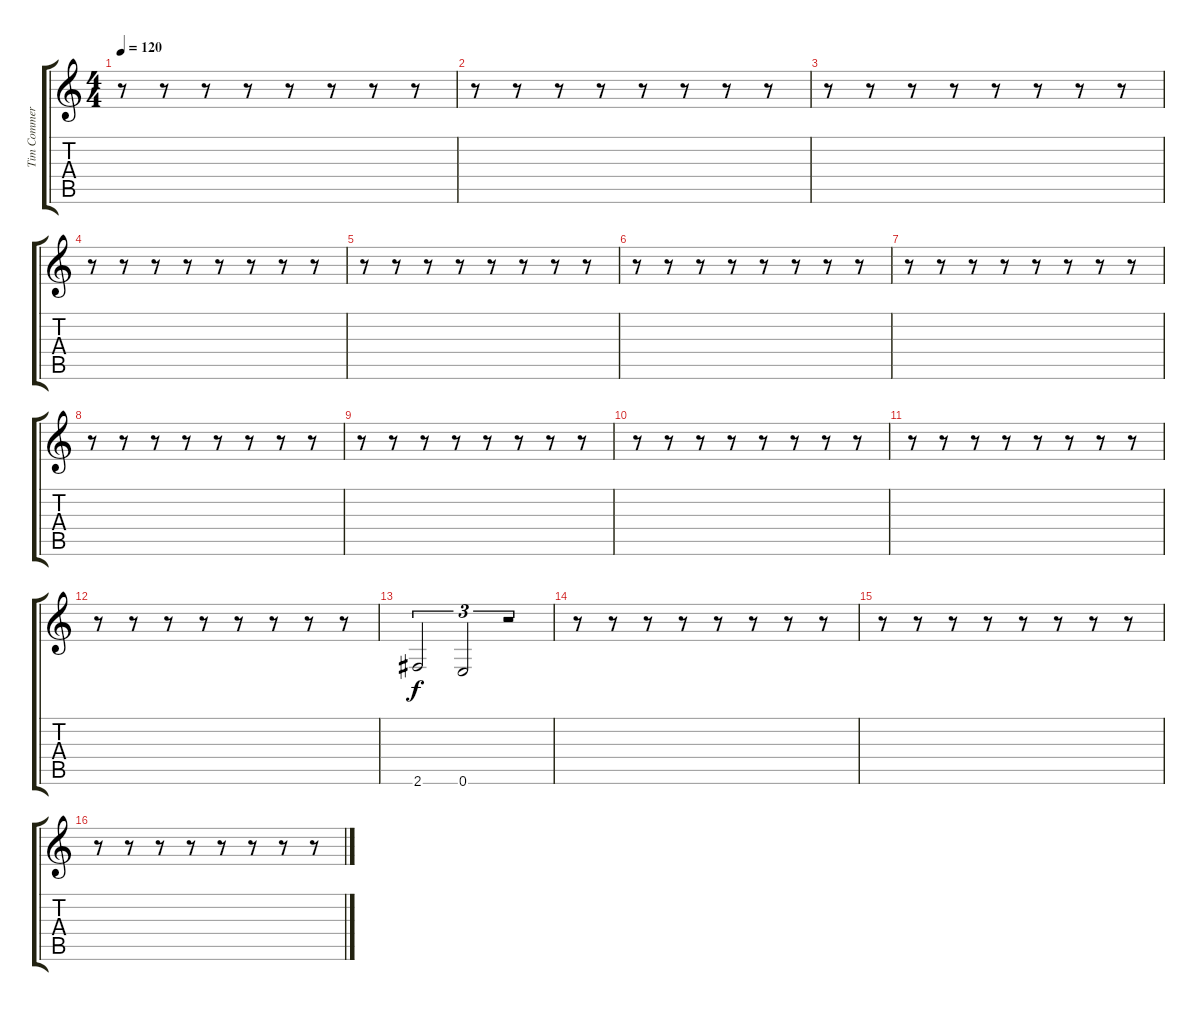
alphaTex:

\track ("Tim Commerford" "Tim Commer") {instrument electricbassfinger}
\staff {score tabs}
\tuning (E4 B3 G3 D3 A2 E2) {hide}
\ts (4 4)
\tempo 120
\clef g2
\ks c
r.8{dy f} r.8 r.8 r.8 r.8 r.8 r.8 r.8 |
r.8 r.8 r.8 r.8 r.8 r.8 r.8 r.8 |
r.8 r.8 r.8 r.8 r.8 r.8 r.8 r.8 |
r.8 r.8 r.8 r.8 r.8 r.8 r.8 r.8 |
r.8 r.8 r.8 r.8 r.8 r.8 r.8 r.8 |
r.8 r.8 r.8 r.8 r.8 r.8 r.8 r.8 |
r.8 r.8 r.8 r.8 r.8 r.8 r.8 r.8 |
r.8 r.8 r.8 r.8 r.8 r.8 r.8 r.8 |
r.8 r.8 r.8 r.8 r.8 r.8 r.8 r.8 |
r.8 r.8 r.8 r.8 r.8 r.8 r.8 r.8 |
r.8 r.8 r.8 r.8 r.8 r.8 r.8 r.8 |
r.8 r.8 r.8 r.8 r.8 r.8 r.8 r.8 |
2.6.2{tu (3 2)} 0.6.2{tu (3 2)} r.2{tu (3 2)} |
r.8 r.8 r.8 r.8 r.8 r.8 r.8 r.8 |
r.8 r.8 r.8 r.8 r.8 r.8 r.8 r.8 |
r.8 r.8 r.8 r.8 r.8 r.8 r.8 r.8
